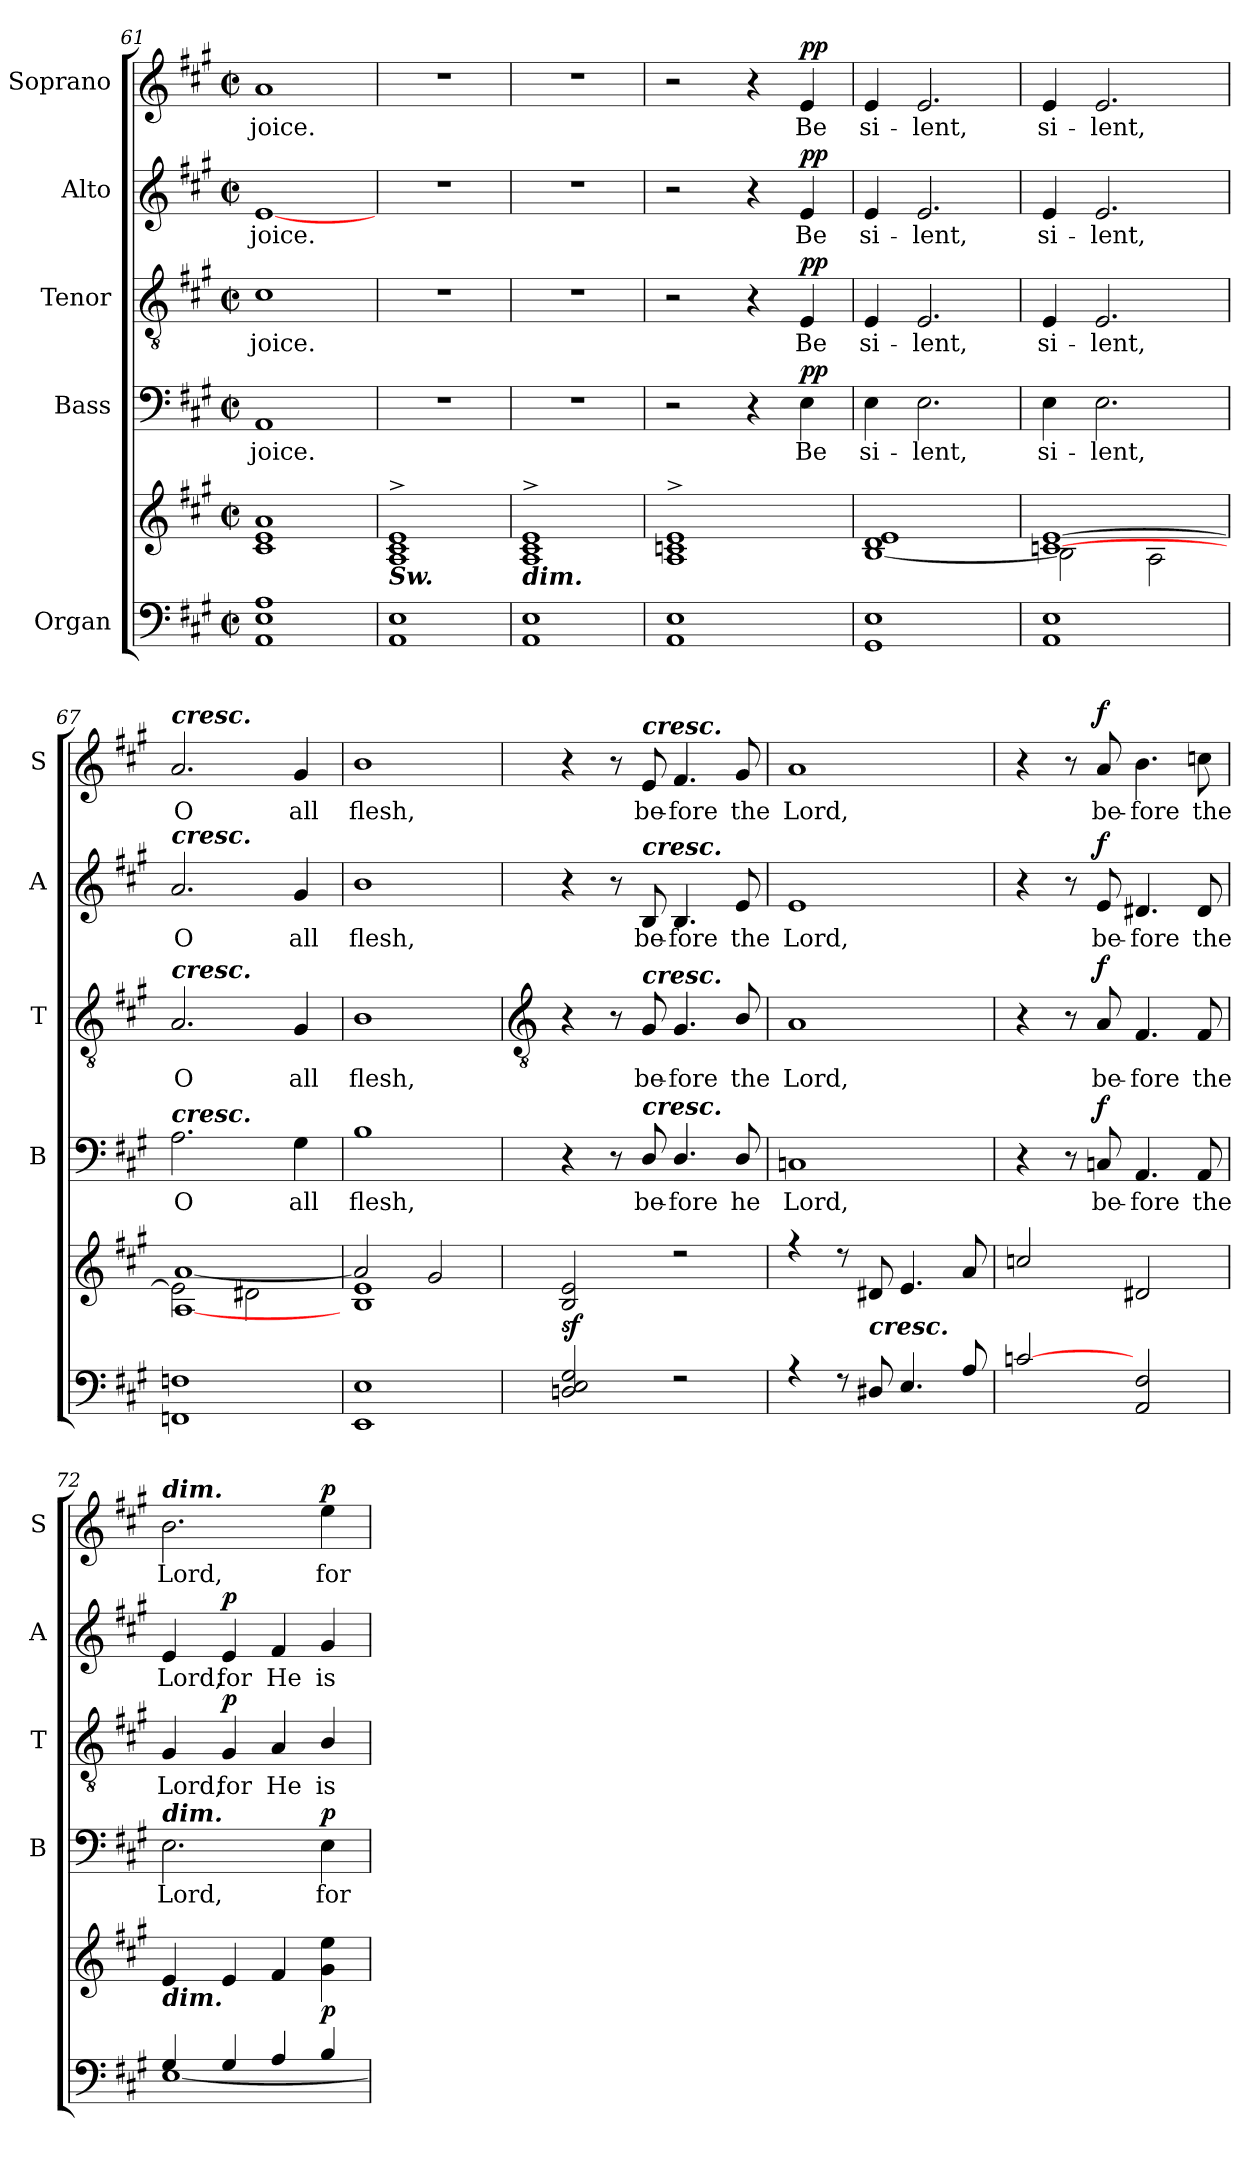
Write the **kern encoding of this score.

**kern	**kern	**dynam	**kern	**text	**dynam	**kern	**text	**dynam	**kern	**text	**dynam	**kern	**text	**dynam
*part5	*part5	*part5	*part4	*part4	*part4	*part3	*part3	*part3	*part2	*part2	*part2	*part1	*part1	*part1
*staff6	*staff5	*staff5/6	*staff4	*staff4	*staff4	*staff3	*staff3	*staff3	*staff2	*staff2	*staff2	*staff1	*staff1	*staff1
*I"Organ	*	*	*I"Bass	*	*	*I"Tenor	*	*	*I"Alto	*	*	*I"Soprano	*	*
*	*	*	*I'B	*	*	*I'T	*	*	*I'A	*	*	*I'S	*	*
*clefF4	*clefG2	*	*clefF4	*	*	*clefGv2	*	*	*clefG2	*	*	*clefG2	*	*
*k[f#c#g#]	*k[f#c#g#]	*	*k[f#c#g#]	*	*	*k[f#c#g#]	*	*	*k[f#c#g#]	*	*	*k[f#c#g#]	*	*
*A:	*A:	*	*A:	*	*	*A:	*	*	*A:	*	*	*A:	*	*
*M2/2	*M2/2	*	*M2/2	*	*	*M2/2	*	*	*M2/2	*	*	*M2/2	*	*
*met(c|)	*met(c|)	*	*met(c|)	*	*	*met(c|)	*	*	*met(c|)	*	*	*met(c|)	*	*
=61	=61	=61	=61	=61	=61	=61	=61	=61	=61	=61	=61	=61	=61	=61
*^	*^	*	*	*	*	*	*	*	*	*	*	*	*	*
!	!	!	!	!	!	!LO:LY:b	!	!	!LO:LY:b	!	!	!LO:LY:b	!	!	!LO:LY:b	!
1AA 1E 1A	1ryy	1c# 1e 1a	1ryy	.	1AA	-joice.	.	1c#	-joice.	.	[1e	-joice.	.	1a	-joice.	.
=62	=62	=62	=62	=62	=62	=62	=62	=62	=62	=62	=62	=62	=62	=62	=62	=62
!	!	!LO:TX:b:Bi:t=Sw.	!	!	!	!	!	!	!	!	!	!	!	!	!	!
1AA 1E	1ryy	1A^ 1c#^ 1e^	1ryy	.	1r	.	.	1r	.	.	1r	.	.	1r	.	.
=63	=63	=63	=63	=63	=63	=63	=63	=63	=63	=63	=63	=63	=63	=63	=63	=63
!	!	!LO:TX:b:Bi:t=dim.	!	!	!	!	!	!	!	!	!	!	!	!	!	!
1AA 1E	1ryy	1A^ 1c#^ 1e^	1ryy	.	1r	.	.	1r	.	.	1r	.	.	1r	.	.
=64	=64	=64	=64	=64	=64	=64	=64	=64	=64	=64	=64	=64	=64	=64	=64	=64
1AA 1E	1ryy	1A^ 1cn^ 1e^	1ryy	.	2r	.	.	2r	.	.	2r	.	.	2r	.	.
.	.	.	.	.	4r	.	.	4r	.	.	4r	.	.	4r	.	.
!	!	!	!	!	!	!LO:LY:b	!LO:DY:b	!	!LO:LY:b	!LO:DY:b	!	!LO:LY:b	!LO:DY:b	!	!LO:LY:b	!LO:DY:b
.	.	.	.	.	4E	Be	pp	4E	Be	pp	4e	Be	pp	4e	Be	pp
=65	=65	=65	=65	=65	=65	=65	=65	=65	=65	=65	=65	=65	=65	=65	=65	=65
!	!	!	!	!	!	!LO:LY:b	!	!	!LO:LY:b	!	!	!LO:LY:b	!	!	!LO:LY:b	!
1GG# 1E	1ryy	1d 1e	[1B\	.	4E	si-	.	4E	si-	.	4e	si-	.	4e	si-	.
!	!	!	!	!	!	!LO:LY:b	!	!	!LO:LY:b	!	!	!LO:LY:b	!	!	!LO:LY:b	!
.	.	.	.	.	2.E	-lent,	.	2.E	-lent,	.	2.e	-lent,	.	2.e	-lent,	.
=66	=66	=66	=66	=66	=66	=66	=66	=66	=66	=66	=66	=66	=66	=66	=66	=66
!	!	!	!	!	!	!LO:LY:b	!	!	!LO:LY:b	!	!	!LO:LY:b	!	!	!LO:LY:b	!
1AA 1E	1ryy	[1cn [1e	2B\]	.	4E	si-	.	4E	si-	.	4e	si-	.	4e	si-	.
!	!	!	!	!	!	!LO:LY:b	!	!	!LO:LY:b	!	!	!LO:LY:b	!	!	!LO:LY:b	!
.	.	.	.	.	2.E	-lent,	.	2.E	-lent,	.	2.e	-lent,	.	2.e	-lent,	.
.	.	.	2A\	.	.	.	.	.	.	.	.	.	.	.	.	.
=67	=67	=67	=67	=67	=67	=67	=67	=67	=67	=67	=67	=67	=67	=67	=67	=67
!	!	!	!	!	!	!	!	!	!	!	!	!	!	!LO:TX:a:Bi:t=cresc.	!	!
!	!	!	!	!	!	!	!	!	!	!	!LO:TX:a:Bi:t=cresc.	!	!	!	!	!
!	!	!	!	!	!	!	!	!LO:TX:a:Bi:t=cresc.	!	!	!	!	!	!	!	!
!	!	!	!	!	!LO:TX:a:Bi:t=cresc.	!	!	!	!	!	!	!	!	!	!	!
!	!	!	!	!	!	!LO:LY:b	!	!	!LO:LY:b	!	!	!LO:LY:b	!	!	!LO:LY:b	!
1FFn 1Fn	1ryy	2e\]	[1A\ [1a\	.	2.A	O	.	2.A	O	.	2.a	O	.	2.a	O	.
.	.	2d#X\	.	.	.	.	.	.	.	.	.	.	.	.	.	.
!	!	!	!	!	!	!LO:LY:b	!	!	!LO:LY:b	!	!	!LO:LY:b	!	!	!LO:LY:b	!
.	.	.	.	.	4G#	all	.	4G#	all	.	4g#	all	.	4g#	all	.
=68	=68	=68	=68	=68	=68	=68	=68	=68	=68	=68	=68	=68	=68	=68	=68	=68
!	!	!	!	!	!	!LO:LY:b	!	!	!LO:LY:b	!	!	!LO:LY:b	!	!	!LO:LY:b	!
1EE 1E	1ryy	1B 1e	2a/]	.	1B	flesh,	.	1B	flesh,	.	1b	flesh,	.	1b	flesh,	.
.	.	.	2g#/	.	.	.	.	.	.	.	.	.	.	.	.	.
!!LO:LB:g=z
=69	=69	=69	=69	=69	=69	=69	=69	=69	=69	=69	=69	=69	=69	=69	=69	=69
*	*	*	*	*	*	*	*	*clefGv2	*	*	*	*	*	*	*	*
!	!	!	!	!LO:DY:b	!	!	!	!	!	!	!	!	!	!	!	!
2Dn 2E 2G#	1ryy	2B 2e	1ryy	sf	4r	.	.	4r	.	.	4r	.	.	4r	.	.
.	.	.	.	.	8r	.	.	8r	.	.	8r	.	.	8r	.	.
!	!	!	!	!	!	!	!	!	!	!	!	!	!	!LO:TX:a:Bi:t=cresc.	!	!
!	!	!	!	!	!	!	!	!	!	!	!LO:TX:a:Bi:t=cresc.	!	!	!	!	!
!	!	!	!	!	!	!	!	!LO:TX:a:Bi:t=cresc.	!	!	!	!	!	!	!	!
!	!	!	!	!	!LO:TX:a:Bi:t=cresc.	!	!	!	!	!	!	!	!	!	!	!
!	!	!	!	!	!	!LO:LY:b	!	!	!LO:LY:b	!	!	!LO:LY:b	!	!	!LO:LY:b	!
.	.	.	.	.	8D/	be-	.	8G#	be-	.	8B	be-	.	8e	be-	.
!	!	!	!	!	!	!LO:LY:b	!	!	!LO:LY:b	!	!	!LO:LY:b	!	!	!LO:LY:b	!
2r	.	2r	.	.	4.D/	-fore	.	4.G#	-fore	.	4.B	-fore	.	4.f#	-fore	.
!	!	!	!	!	!	!LO:LY:b	!	!	!LO:LY:b	!	!	!LO:LY:b	!	!	!LO:LY:b	!
.	.	.	.	.	8D/	he	.	8B/	the	.	8e	the	.	8g#	the	.
=70	=70	=70	=70	=70	=70	=70	=70	=70	=70	=70	=70	=70	=70	=70	=70	=70
!	!	!	!	!	!	!LO:LY:b	!	!	!LO:LY:b	!	!	!LO:LY:b	!	!	!LO:LY:b	!
4r	1ryy	4r	1ryy	.	1Cn	Lord,	.	1A	Lord,	.	1e	Lord,	.	1a	Lord,	.
8r	.	8r	.	.	.	.	.	.	.	.	.	.	.	.	.	.
!	!	!LO:TX:b:Bi:t=cresc.	!	!	!	!	!	!	!	!	!	!	!	!	!	!
8D#X	.	8d#X	.	.	.	.	.	.	.	.	.	.	.	.	.	.
4.E	.	4.e	.	.	.	.	.	.	.	.	.	.	.	.	.	.
8A	.	8a	.	.	.	.	.	.	.	.	.	.	.	.	.	.
=71	=71	=71	=71	=71	=71	=71	=71	=71	=71	=71	=71	=71	=71	=71	=71	=71
[2cn	1ryy	2ccn	1ryy	.	4r	.	.	4r	.	.	4r	.	.	4r	.	.
.	.	.	.	.	8r	.	.	8r	.	.	8r	.	.	8r	.	.
!	!	!	!	!	!	!LO:LY:b	!LO:DY:b	!	!LO:LY:b	!LO:DY:b	!	!LO:LY:b	!LO:DY:b	!	!LO:LY:b	!LO:DY:b
.	.	.	.	.	8Cn	be-	f	8A	be-	f	8e	be-	f	8a	be-	f
!	!	!	!	!	!	!LO:LY:b	!	!	!LO:LY:b	!	!	!LO:LY:b	!	!	!LO:LY:b	!
2AA 2F#	.	2d#X	.	.	4.AA	-fore	.	4.F#	-fore	.	4.d#X	-fore	.	4.b	-fore	.
!	!	!	!	!	!	!LO:LY:b	!	!	!LO:LY:b	!	!	!LO:LY:b	!	!	!LO:LY:b	!
.	.	.	.	.	8AA	the	.	8F#	the	.	8d#	the	.	8ccn	the	.
=72	=72	=72	=72	=72	=72	=72	=72	=72	=72	=72	=72	=72	=72	=72	=72	=72
!	!	!	!	!	!	!	!	!	!	!	!	!	!	!LO:TX:a:Bi:t=dim.	!	!
!	!	!	!	!	!LO:TX:a:Bi:t=dim.	!	!	!	!	!	!	!	!	!	!	!
!	!	!LO:TX:b:Bi:t=dim.	!	!	!	!	!	!	!	!	!	!	!	!	!	!
!	!	!	!	!	!	!LO:LY:b	!	!	!LO:LY:b	!	!	!LO:LY:b	!	!	!LO:LY:b	!
4G#/	[1E\	4e	2ryy	.	2.E	Lord,	.	4G#	Lord,	.	4e	Lord,	.	2.b	Lord,	.
!	!	!	!	!	!	!	!	!	!LO:LY:b	!LO:DY:b	!	!LO:LY:b	!LO:DY:b	!	!	!
4G#/	.	4e	.	.	.	.	.	4G#	for	p	4e	for	p	.	.	.
!	!	!	!	!	!	!	!	!	!LO:LY:b	!	!	!LO:LY:b	!	!	!	!
4A/	.	4f#	2ryy	.	.	.	.	4A	He	.	4f#	He	.	.	.	.
!	!	!	!	!LO:DY:b	!	!LO:LY:b	!LO:DY:b	!	!LO:LY:b	!	!	!LO:LY:b	!	!	!LO:LY:b	!LO:DY:b
4B/	.	4g# 4ee	.	p	4E	for	p	4B/	is	.	4g#	is	.	4ee	for	p
*v	*v	*	*	*	*	*	*	*	*	*	*	*	*	*	*	*
*	*v	*v	*	*	*	*	*	*	*	*	*	*	*	*	*
=	=	=	=	=	=	=	=	=	=	=	=	=	=	=
*-	*-	*-	*-	*-	*-	*-	*-	*-	*-	*-	*-	*-	*-	*-
